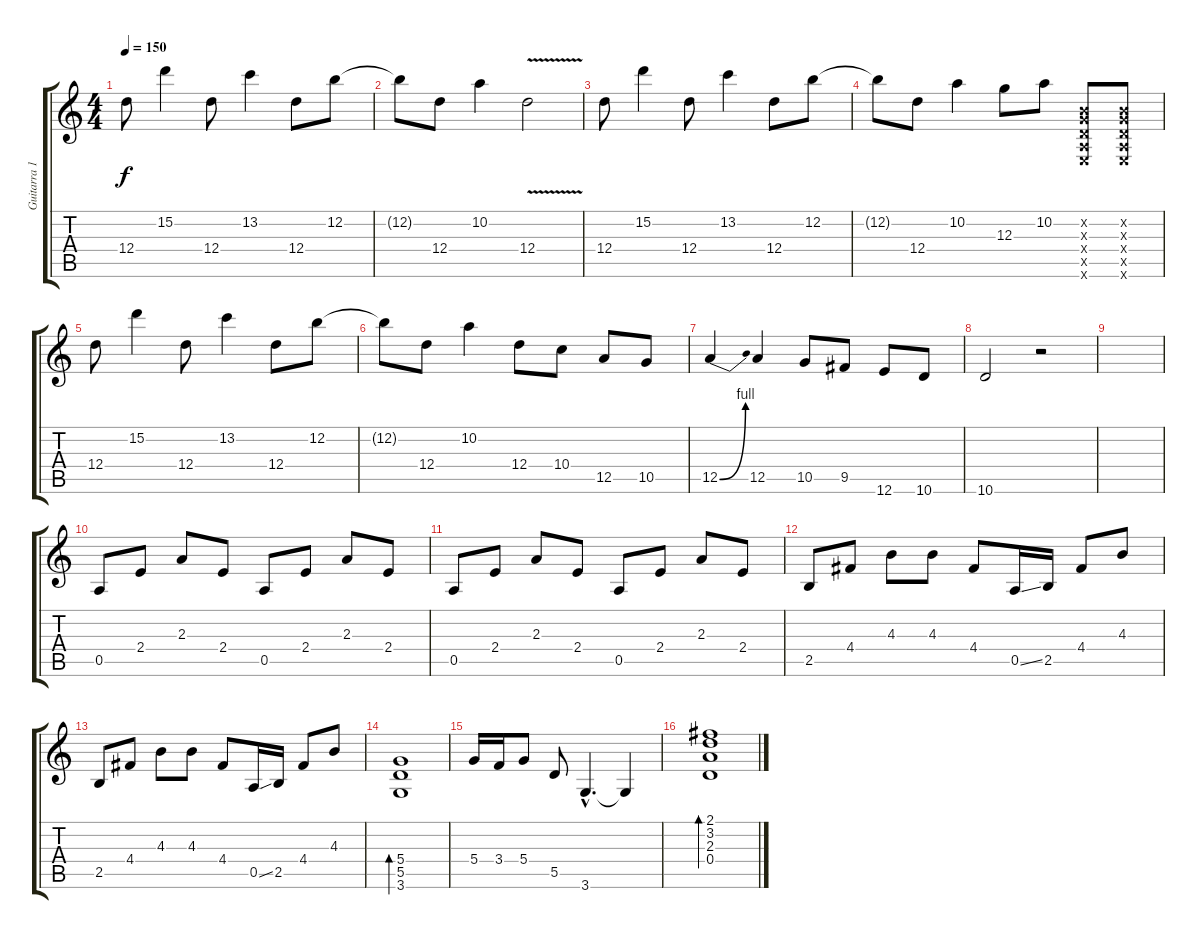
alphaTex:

\track ("Guitarra 1" "Guitarra 1") {instrument overdrivenguitar}
\staff {score tabs}
\tuning (E4 B3 G3 D3 A2 E2) {hide}
\ts (4 4)
\tempo 150
\clef g2
\ks c
12.4.8{dy f} 15.2.4 12.4.8 13.2.4 12.4.8 12.2.8 |
12.2{t}.8 12.4.8 10.2.4 12.4{v}.2 |
12.4.8 15.2.4 12.4.8 13.2.4 12.4.8 12.2.8 |
12.2{t}.8 12.4.8 10.2.4 12.3.8 10.2.8 (0.2{x} 0.3{x} 0.4{x} 0.5{x} 0.6{x}).8 (0.2{x} 0.3{x} 0.4{x} 0.5{x} 0.6{x}).8 |
12.4.8 15.2.4 12.4.8 13.2.4 12.4.8 12.2.8 |
12.2{t}.8 12.4.8 10.2.4 12.4.8 10.4.8 12.5.8 10.5.8 |
12.5{be (bend 0 0 60 4)}.4 12.5.4 10.5.8 9.5.8 12.6.8 10.6.8 |
10.6.2 r.2 |
|
0.5.8{instrument electricguitarclean} 2.4.8 2.3.8 2.4.8 0.5.8 2.4.8 2.3.8 2.4.8 |
0.5.8{instrument electricguitarclean} 2.4.8 2.3.8 2.4.8 0.5.8 2.4.8 2.3.8 2.4.8 |
2.5.8 4.4.8 4.3.8 4.3.8 4.4.8 0.5{ss}.16 2.5.16 4.4.8 4.3.8 |
2.5.8 4.4.8 4.3.8 4.3.8 4.4.8 0.5{ss}.16 2.5.16 4.4.8 4.3.8 |
(5.4 5.5 3.6).1{bd 480} |
5.4.16 3.4.16 5.4.8 5.5.8 3.6{hac}.4{d} 3.6{t}.4 |
(2.1 3.2 2.3 0.4).1{bd 480}
